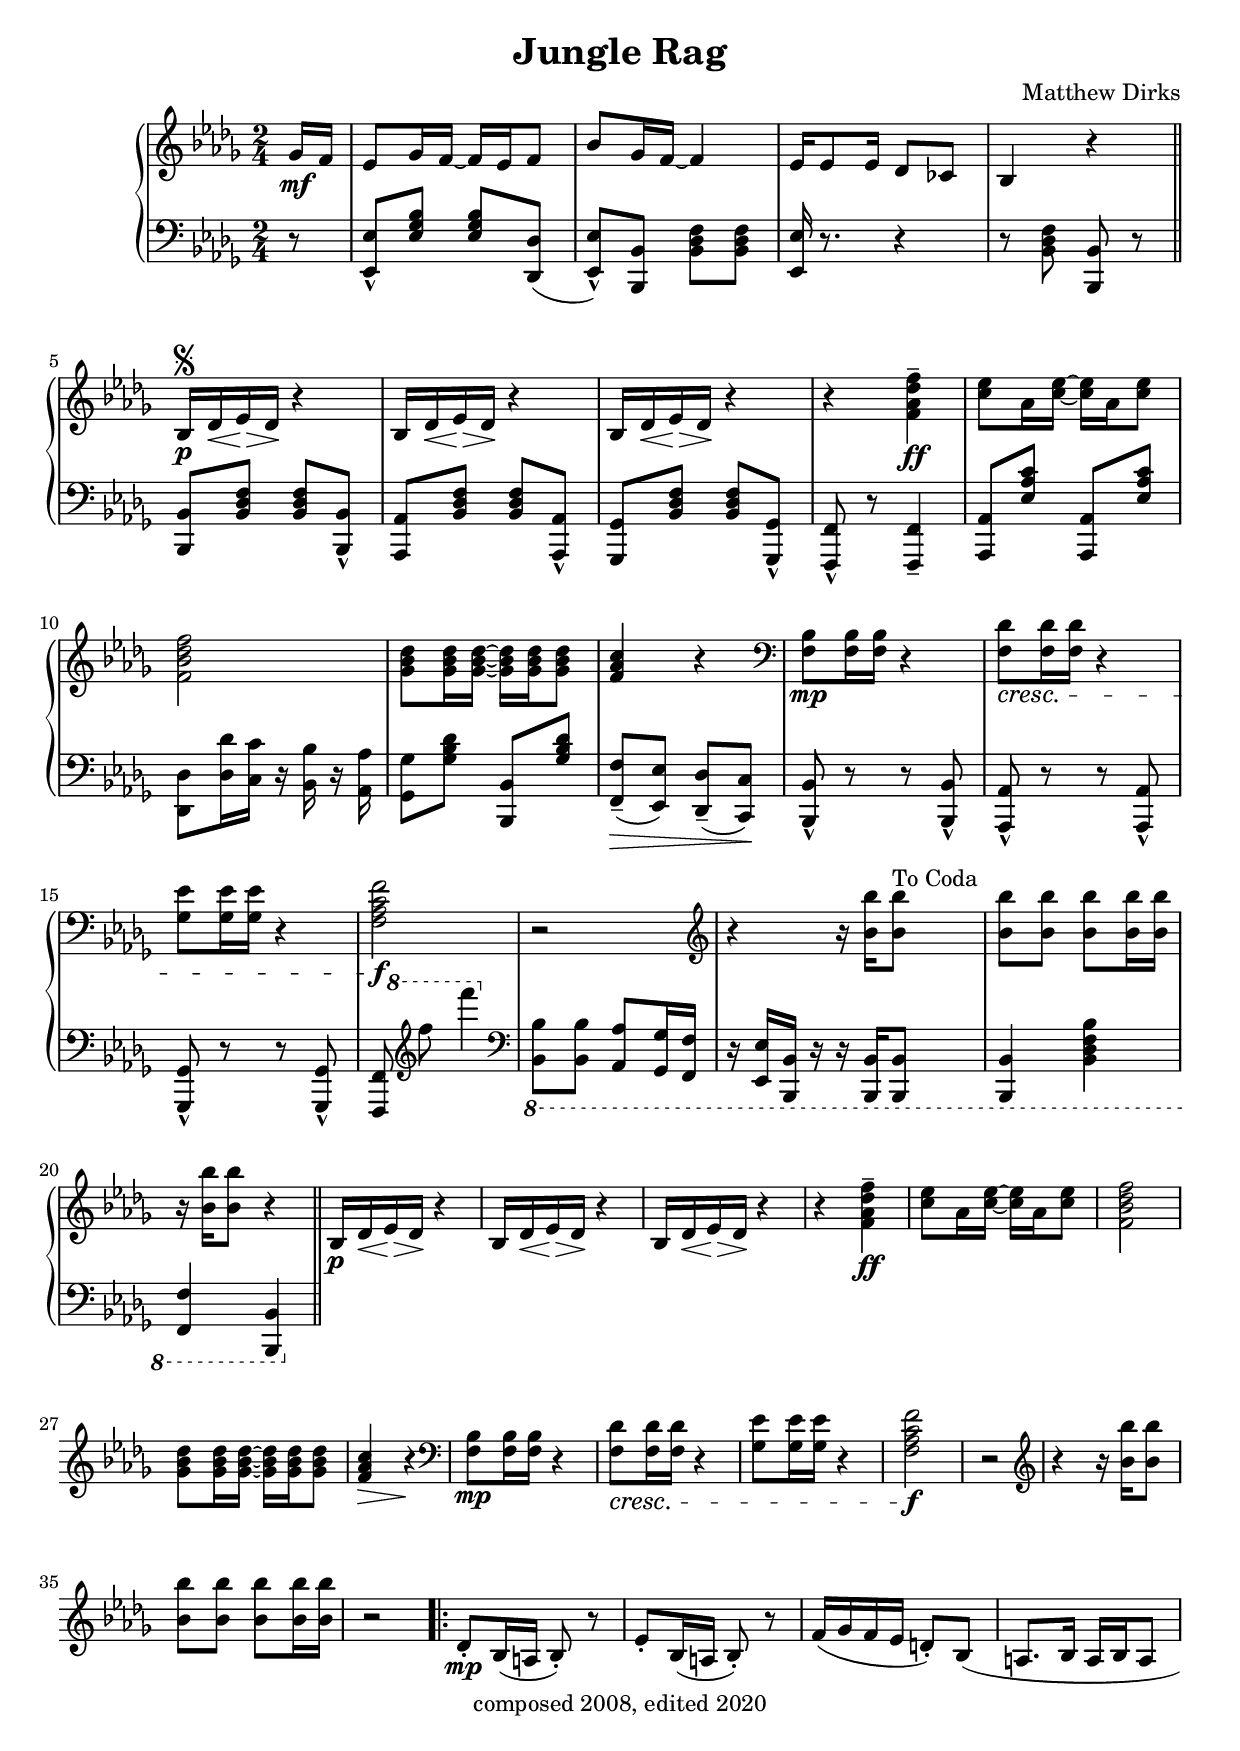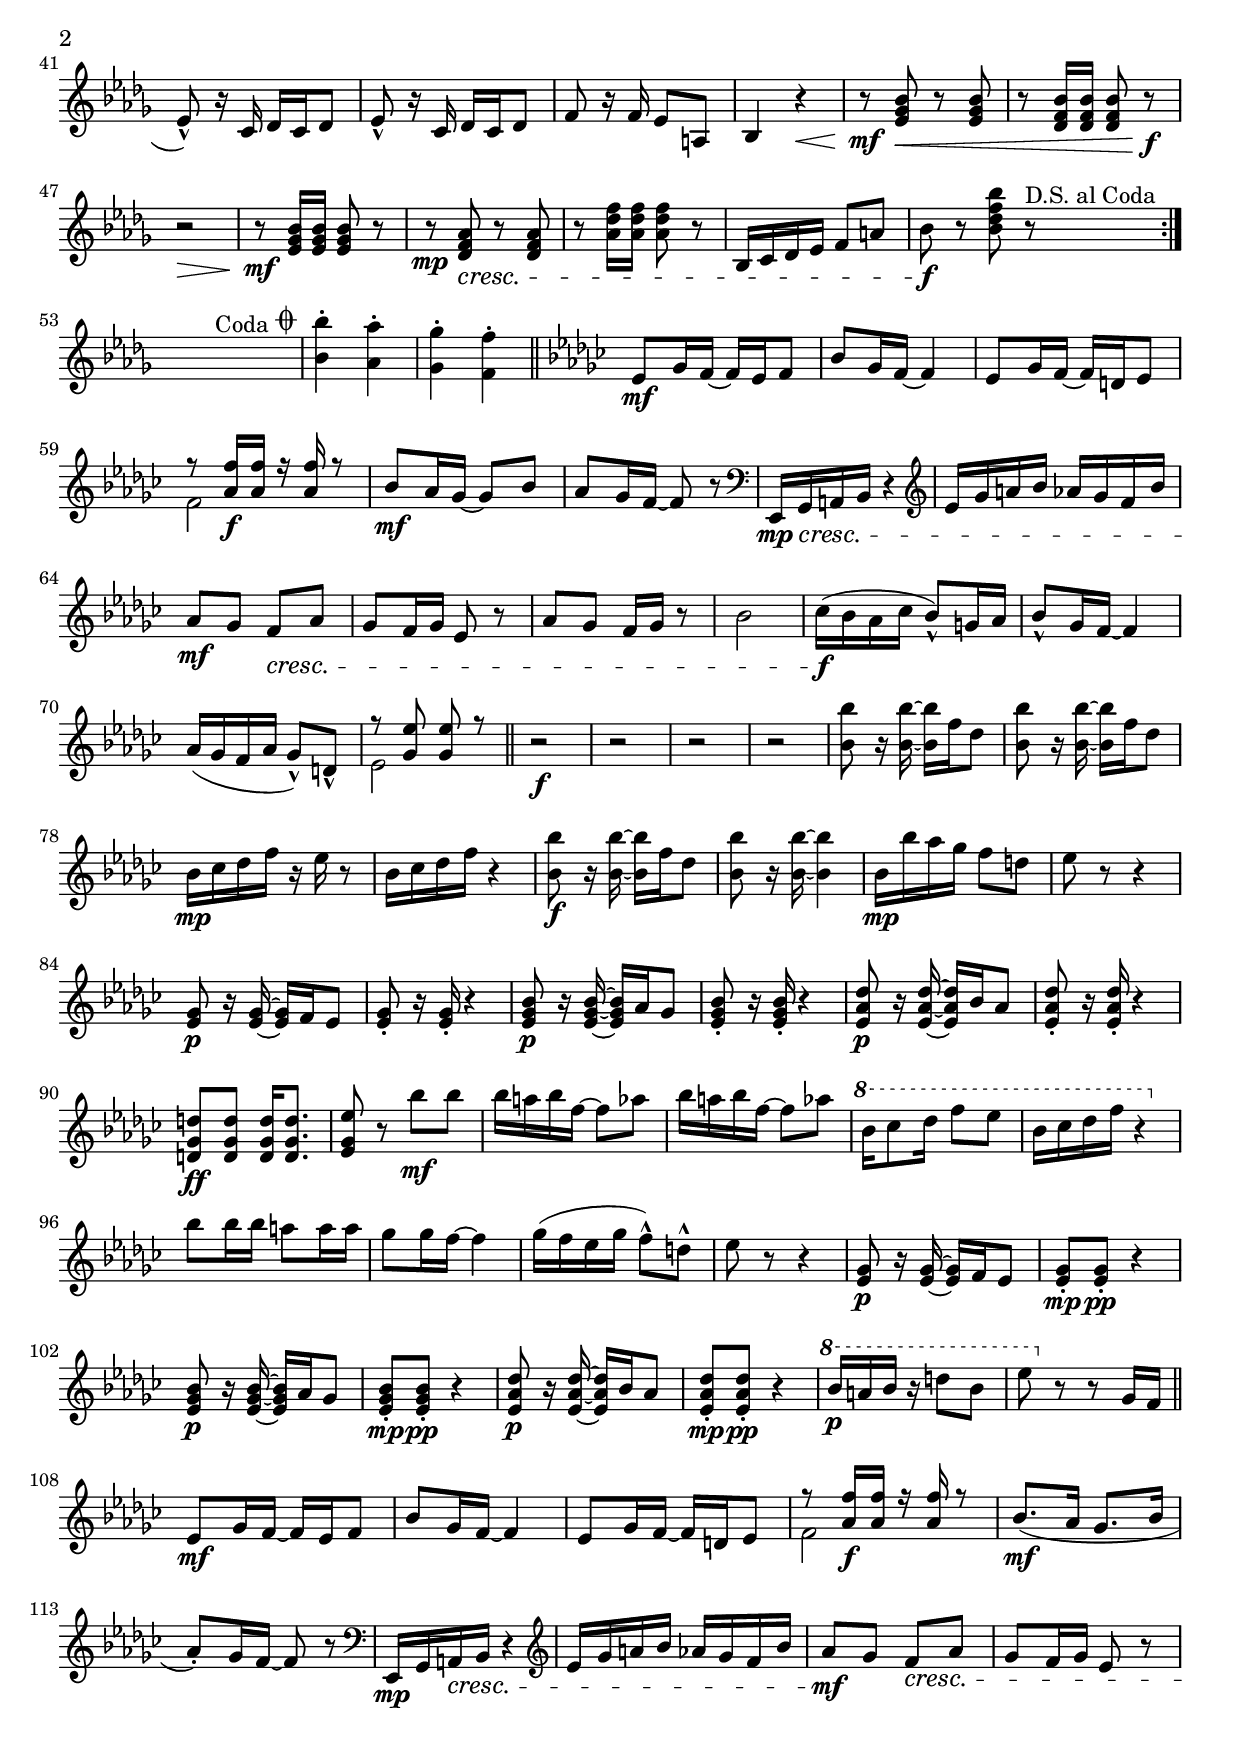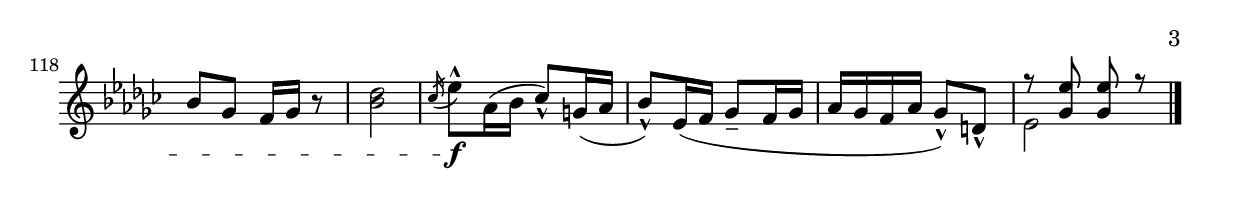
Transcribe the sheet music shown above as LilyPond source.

\version "2.18.2"

\header {
  title = "Jungle Rag"
  composer = "Matthew Dirks"
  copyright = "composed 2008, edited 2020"
}

\score {
  \relative c'' {
    \new PianoStaff
    <<
      \new Staff = "up" { % right hand staff
	\clef treble
	\key bes \minor
	\time 2/4
				% Four-plus-pickup bar intro
	\partial 8 ges16\mf f | % pickup measure
	ees8 ges16 f~ f ees f8 |
	bes8 ges16 f~ f4 |
	ees16 es8 ees16 des8 ces |
	bes4 r4 \bar "||"
	% Strain 1, first time
	bes16\p\segno des\< ees\> des\! r4 |
	\repeat unfold 2 {bes16 des\< ees\> des\! r4} |
	r4 <f\tenuto aes des f>\ff |
	<c' ees>8 aes16 <c ees>~ <c ees> aes <c ees>8 |
	<f, bes des f>2 |
	<ges bes des>8 <ges bes des>16 <ges bes des>~
	<ges bes des> <ges bes des> <ges bes des>8 |
	<f aes c>4 r4 | % Decrescendo supplied in LH part
	\clef bass
	<f, bes>8\mp <f bes>16 <f bes> r4 |
	% The following line is tweaked
	% slightly from the 2008 version:
	% changed bottom note from aes to f,
	% kept this bar in bass clef instead of treble
	<f des'>8\cresc <f des'>16 <f des'> r4 |
	<ges ees'>8 <ges ees'>16 <ges ees'> r4 |
	% Change from 2008 version: move f mark earlier
	<f aes c f>2\f | % end cresc. from three bars ago
	r2 \clef treble |
	\textLengthOn
	r4 r16 <bes' bes'>16 <bes bes'>8^"To Coda"
	<bes bes'> <bes bes'> <bes bes'>
	<bes bes'>16 <bes bes'> |
	r16 <bes bes'> <bes bes'>8 r4
	% Strain 1, second time
	\bar "||"
	bes,16\p des\< ees\> des\! r4 |
	\repeat unfold 2 {bes16 des\< ees\> des\! r4} |
	r4 <f\tenuto aes des f>\ff |
	<c' ees>8 aes16 <c ees>~ <c ees> aes <c ees>8 |
	<f, bes des f>2 |
	<ges bes des>8 <ges bes des>16 <ges bes des>~
	<ges bes des> <ges bes des> <ges bes des>8 |
	<f aes c>4\> r4\! |
	\clef bass
	<f, bes>8\mp <f bes>16 <f bes> r4 |
	<f des'>8\cresc <f des'>16 <f des'> r4 |
	<ges ees'>8 <ges ees'>16 <ges ees'> r4 |
	<f aes c f>2\f | % end cresc. from three bars ago
	r2 \clef treble |
	r4 r16 <bes' bes'>16 <bes bes'>8 |
	<bes bes'> <bes bes'> <bes bes'> <bes bes'>16 <bes bes'> |
	r2
				% Strain 2
	\repeat volta 2 {
	  des,8\staccato\mp bes16( a bes8)\staccato r8 |
	  ees\staccato bes16( a bes8)\staccato r8 |
	  f'16( ges f ees d8)\staccato bes8( |
	  a8. bes16 a16 bes a8 |
	  ees'8\marcato) r16 c16 des c des8 |
	  ees8\marcato r16 c16 des c des8 |
	  f8 r16 f16 ees8 a, |
	  bes4 r4\< |
	  r8\mf <ees ges bes>\< r8 <ees ges bes> |
	  r8 <des f bes>16 <des f bes> <des f bes>8 r8\f |
	  r2\> |
	  r8\mf <ees ges bes>16 <ees ges bes> <ees ges bes>8 r8 |
	  r8\mp <des f aes>\cresc r8 <des f aes> |
	  r8 <aes' des f>16 <aes des f> <aes des f>8 r8|
	  bes,16 c des ees f8 a |
	  bes\f r8 <bes des f bes> r8^"D.S. al Coda" | % End cresc.
	} % end repeat / end Strain 2
	
	% Coda / transition to trio
	\break
	s4 s8^"Coda" s8\coda | % Extra measure for spacing before coda
	<bes bes'>4\staccato  <aes aes'>\staccato |
	<ges ges'>\staccato <f f'>\staccato \bar "||"

	% Trio, first time
	\key ees \minor
	ees8\mf ges16 f~ f ees f8 |
	bes8 ges16 f~ f4
	ees8 ges16 f~ f d ees8 |
	% voiceOne gets upstems, voiceTwo gets downstems
	<<{\voiceOne r8 <aes f'>16\f <aes f'> r16 <aes f'> r8}
	  \new Voice {\voiceTwo f2} >> | 
	\oneVoice % Need this, else voiceOne behavior remains (and looks ugly)
	bes8\mf aes16 ges~ ges8 bes |
	aes ges16 f~ f8 r8 |
	\clef bass
	ees,,16\mp\cresc ges a bes r4 \clef treble |
	ees'16 ges a bes aes ges f bes |
	aes8\mf ges f\cresc aes |
	ges f16 ges ees8 r8 |
	aes ges f16 ges r8 |
	bes2 |
	ces16(\f bes aes ces bes8)\marcato g16 aes |
	bes8\marcato ges16 f~ f4 |
	aes16( ges f aes ges8)\marcato d\marcato |

	<< {\voiceOne r8 <ges ees'> <ges ees'> r8}
	   \new Voice {\voiceTwo ees2} >> |
	\oneVoice

	% Four-bar vamp
	\bar "||"
	r2\f r2 r2 r2

	% Fourth Strain
	\repeat unfold 2 {
	  <bes' bes'>8 r16 <bes bes'>16~ <bes bes'> f' des8
	} % end repeat
	bes16\mp ces des f r ees r8 |
	bes16 ces des f r4 |
	<bes, bes'>8\f r16 <bes bes'>16~ <bes bes'> f' des8 |
	<bes bes'> r16 <bes bes'>16~ <bes bes'>4 |
	bes16\mp bes' aes ges f8 d |
	ees8 r8 r4 |
	<ees, ges>8\p r16 <ees ges>16~ <ees ges> f ees8 |
	<ees ges>8\staccato r16 <ees ges>16\staccato r4 |
	<ees ges bes>8\p r16 <ees ges bes>16~ <ees ges bes> aes ges8 |
	<ees ges bes>8\staccato r16 <ees ges bes>\staccato r4 |
	<ees aes des>8\p r16 <ees aes des>16~ <ees aes des> bes' aes8|
	<ees aes des>8\staccato r16 <ees aes des>\staccato r4
	<d ges d'>8\ff <d ges d'> <d ges d'>16 <d ges d'>8. |
	<ees ges ees'>8 r8 bes''\mf bes
	% Fourth strain, second time
	\repeat unfold 2 {bes16 a bes f~ f8 aes}
	\ottava #1
	bes16 ces8 des16 f8 ees |
	bes16 ces des f r4 |
	\ottava #0
	bes,8 bes16 bes a8 a16 a |
	ges8 ges16 f~ f4 |
	ges16( f ees ges f8)\marcato d\marcato |
	ees8 r8 r4 |
	<ees, ges>8\p r16 <ees ges>16~ <ees ges> f ees8 |
	<ees ges>8\staccato\mp <ees ges>8\staccato\pp r4 |
	<ees ges bes>8\p r16 <ees ges bes>~ <ees ges bes> aes ges8 |
	<ees ges bes>\staccato\mp <ees ges bes>\staccato\pp r4 |
	<ees aes des>8\p r16 <ees aes des>~ <ees aes des> bes' aes8 |
	<ees aes des>\staccato\mp <ees aes des>\staccato\pp r4
	\ottava #1
	bes''16\p a bes r16 d8 bes |
	ees \ottava #0 r8 r8

	% Trio, second time
	ges,,16 f \bar "||"
	ees8\mf ges16 f~ f ees f8 |
	bes8 ges16 f~ f4 |
	ees8 ges16 f~ f d ees8 |
	<<{\voiceOne r8 <aes f'>16\f <aes f'> r16 <aes f'> r8}
	  \new Voice {\voiceTwo f2} >> | 
	\oneVoice
	bes8.\mf( aes16 ges8. bes16 |
	aes8\staccato) ges16 f~ f8 r8 \clef bass |
	ees,,16\mp ges a\cresc bes r4 \clef treble |
	ees'16 ges a bes aes ges f bes |
	aes8\mf ges f\cresc aes |
	ges8 f16 ges ees8 r8
	bes' ges f16 ges r8
	<bes des>2
	\acciaccatura ces16 ees8\marcato\f aes,16( bes ces8\marcato) g16( aes |
	bes8\marcato) ees,16( f ges8\tenuto f16 ges |
	aes ges f aes ges8\marcato) d\marcato
	<< {\voiceOne r8 <ges ees'> <ges ees'> r8}
	   \new Voice {\voiceTwo ees2} >>
	\oneVoice \bar "|."	
      } % end right hand staff

      % LEFT HAND
      \new Staff = "down" { % left hand staff
	\clef bass
	\key bes \minor
	%Four-plus-pickup bar intro
	\partial 8 r8 % pickup measure
	<ees,, ees'>\marcato <ees' ges bes> <ees ges bes> <des, des'>( |
	<ees ees'>\marcato) <bes bes'> <bes' des f> <bes des f> |
	<ees, ees'>16 r8. r4 |
	r8 <bes' des f> <bes, bes'> r8 | % double bar supplied by RH staff above

	% Strain 1, fist time
	<bes bes'> <bes' des f> <bes des f> <bes, bes'>\marcato |
	<aes aes'> <bes' des f> <bes des f> <aes, aes'>\marcato |
	<ges ges'> <bes' des f> <bes des f> <ges, ges'>\marcato |
	<f f'>\marcato r8 <f f'>4\tenuto |
	<aes aes'>8 <ees'' aes c> <aes,, aes'> <ees'' aes c> |
	<des, des'>8 <des' des'>16 <c c'> r16 <bes bes'> r16 <aes aes'> |
	<ges ges'>8 <ges' bes des> <bes,, bes'> <ges'' bes des> |
	<f, f'>8\tenuto\>( <ees ees'>) <des des'>\tenuto( <c c'>\!) |
	<bes bes'>8\marcato r8 r8 <bes bes'>\marcato |
	<aes aes'>8\marcato r8 r8 <aes aes'>\marcato |
	<ges ges'>8\marcato r8 r8 <ges ges'>\marcato|
	%Fun cross-hands bit
	<<{\voiceOne % voiceOne = spacer rests
	   % Using spacer rests allows me to position
	   % the 8va a bit earlier than otherwise
	   % so it's clear that both of the treble Fs
	   % are 8va'd
	   s16 \ottava #1 s16 s8 s4 \ottava #0 } % end spacers
	  \new Voice {\voiceTwo % voiceTwo = treble notes, stems down
		      s8 %<f f'>8
		      \clef treble
		      f''''' f'4
		      \clef bass} % end voiceTwo
	  \new Voice {\voiceThree % voiceThree = bass Fs, stems up
		      <f,,,,,, f'>8 s8 s4} % end voiceThree
		    >> % end voiceTwo
	  \oneVoice
	| % bar check ends cross-hands bit

	\ottava #-1
	<bes bes'>8 <bes bes'> <aes aes'> <ges ges'>16 <f f'> |
	r16 <ees ees'> <bes bes'> r16 r16 <bes bes'> <bes bes'>8 |
	<bes bes'>4 <bes' des f bes> |
	<f f'>4 <bes, bes'> |
	
	} % end left hand staff
    >>
  } % end relative
} % end score
